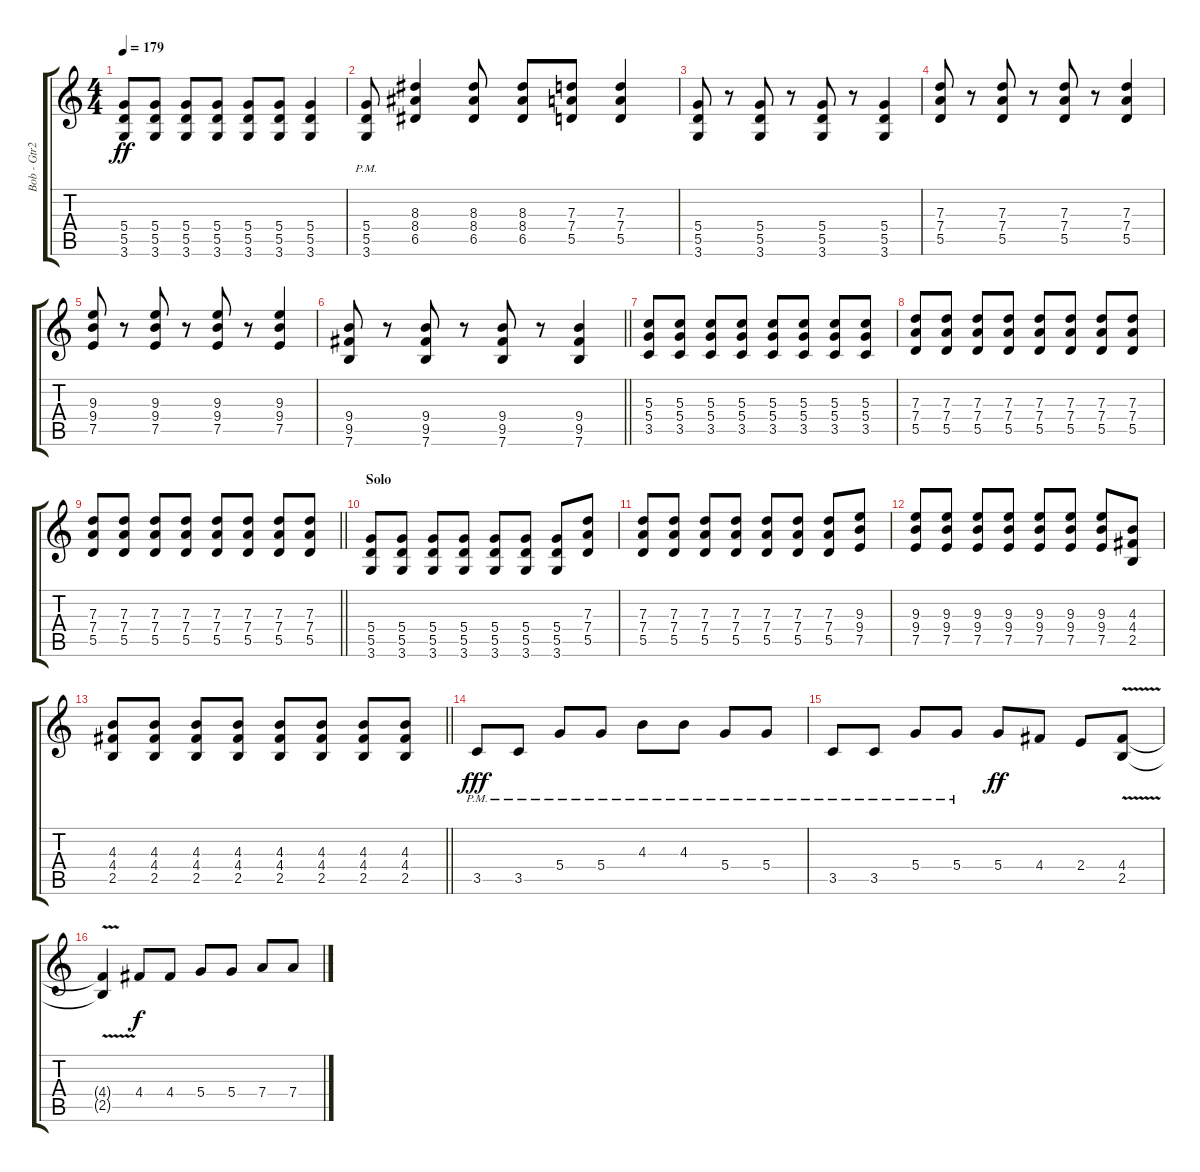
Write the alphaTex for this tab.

\track ("Bob - Gtr2" "Bob - Gtr2") {instrument overdrivenguitar}
\staff {score tabs}
\tuning (E4 B3 G3 D3 A2 E2) {hide}
\ts (4 4)
\tempo 179
\clef g2
\ks c
(5.4 5.5 3.6).8{dy ff} (5.4 5.5 3.6).8 (5.4 5.5 3.6).8 (5.4 5.5 3.6).8 (5.4 5.5 3.6).8 (5.4 5.5 3.6).8 (5.4 5.5 3.6).4 |
(5.4{pm} 5.5{pm} 3.6{pm}).8 (8.3 8.4 6.5).4 (8.3 8.4 6.5).8 (8.3 8.4 6.5).8 (7.3 7.4 5.5).8 (7.3 7.4 5.5).4 |
(5.4 5.5 3.6).8 r.8 (5.4 5.5 3.6).8 r.8 (5.4 5.5 3.6).8 r.8 (5.4 5.5 3.6).4 |
(7.3 7.4 5.5).8 r.8 (7.3 7.4 5.5).8 r.8 (7.3 7.4 5.5).8 r.8 (7.3 7.4 5.5).4 |
(9.3 9.4 7.5).8 r.8 (9.3 9.4 7.5).8 r.8 (9.3 9.4 7.5).8 r.8 (9.3 9.4 7.5).4 |
\barLineRight lightlight
(9.4 9.5 7.6).8 r.8 (9.4 9.5 7.6).8 r.8 (9.4 9.5 7.6).8 r.8 (9.4 9.5 7.6).4 |
(5.3 5.4 3.5).8 (5.3 5.4 3.5).8 (5.3 5.4 3.5).8 (5.3 5.4 3.5).8 (5.3 5.4 3.5).8 (5.3 5.4 3.5).8 (5.3 5.4 3.5).8 (5.3 5.4 3.5).8 |
(7.3 7.4 5.5).8 (7.3 7.4 5.5).8 (7.3 7.4 5.5).8 (7.3 7.4 5.5).8 (7.3 7.4 5.5).8 (7.3 7.4 5.5).8 (7.3 7.4 5.5).8 (7.3 7.4 5.5).8 |
\barLineRight lightlight
(7.3 7.4 5.5).8 (7.3 7.4 5.5).8 (7.3 7.4 5.5).8 (7.3 7.4 5.5).8 (7.3 7.4 5.5).8 (7.3 7.4 5.5).8 (7.3 7.4 5.5).8 (7.3 7.4 5.5).8 |
\section ("" "Solo")
(5.4 5.5 3.6).8 (5.4 5.5 3.6).8 (5.4 5.5 3.6).8 (5.4 5.5 3.6).8 (5.4 5.5 3.6).8 (5.4 5.5 3.6).8 (5.4 5.5 3.6).8 (7.3 7.4 5.5).8 |
(7.3 7.4 5.5).8 (7.3 7.4 5.5).8 (7.3 7.4 5.5).8 (7.3 7.4 5.5).8 (7.3 7.4 5.5).8 (7.3 7.4 5.5).8 (7.3 7.4 5.5).8 (9.3 9.4 7.5).8 |
(9.3 9.4 7.5).8 (9.3 9.4 7.5).8 (9.3 9.4 7.5).8 (9.3 9.4 7.5).8 (9.3 9.4 7.5).8 (9.3 9.4 7.5).8 (9.3 9.4 7.5).8 (4.3 4.4 2.5).8 |
\barLineRight lightlight
(4.3 4.4 2.5).8 (4.3 4.4 2.5).8 (4.3 4.4 2.5).8 (4.3 4.4 2.5).8 (4.3 4.4 2.5).8 (4.3 4.4 2.5).8 (4.3 4.4 2.5).8 (4.3 4.4 2.5).8 |
3.5{pm}.8{dy fff} 3.5{pm}.8 5.4{pm}.8 5.4{pm}.8 4.3{pm}.8 4.3{pm}.8 5.4{pm}.8 5.4{pm}.8 |
3.5{pm}.8 3.5{pm}.8 5.4{pm}.8 5.4{pm}.8 5.4.8{dy ff} 4.4.8 2.4.8 (4.4{v} 2.5{v}).8 |
(4.4{t} 2.5{t}).4 4.4.8{dy f} 4.4.8 5.4.8 5.4.8 7.4.8 7.4.8
